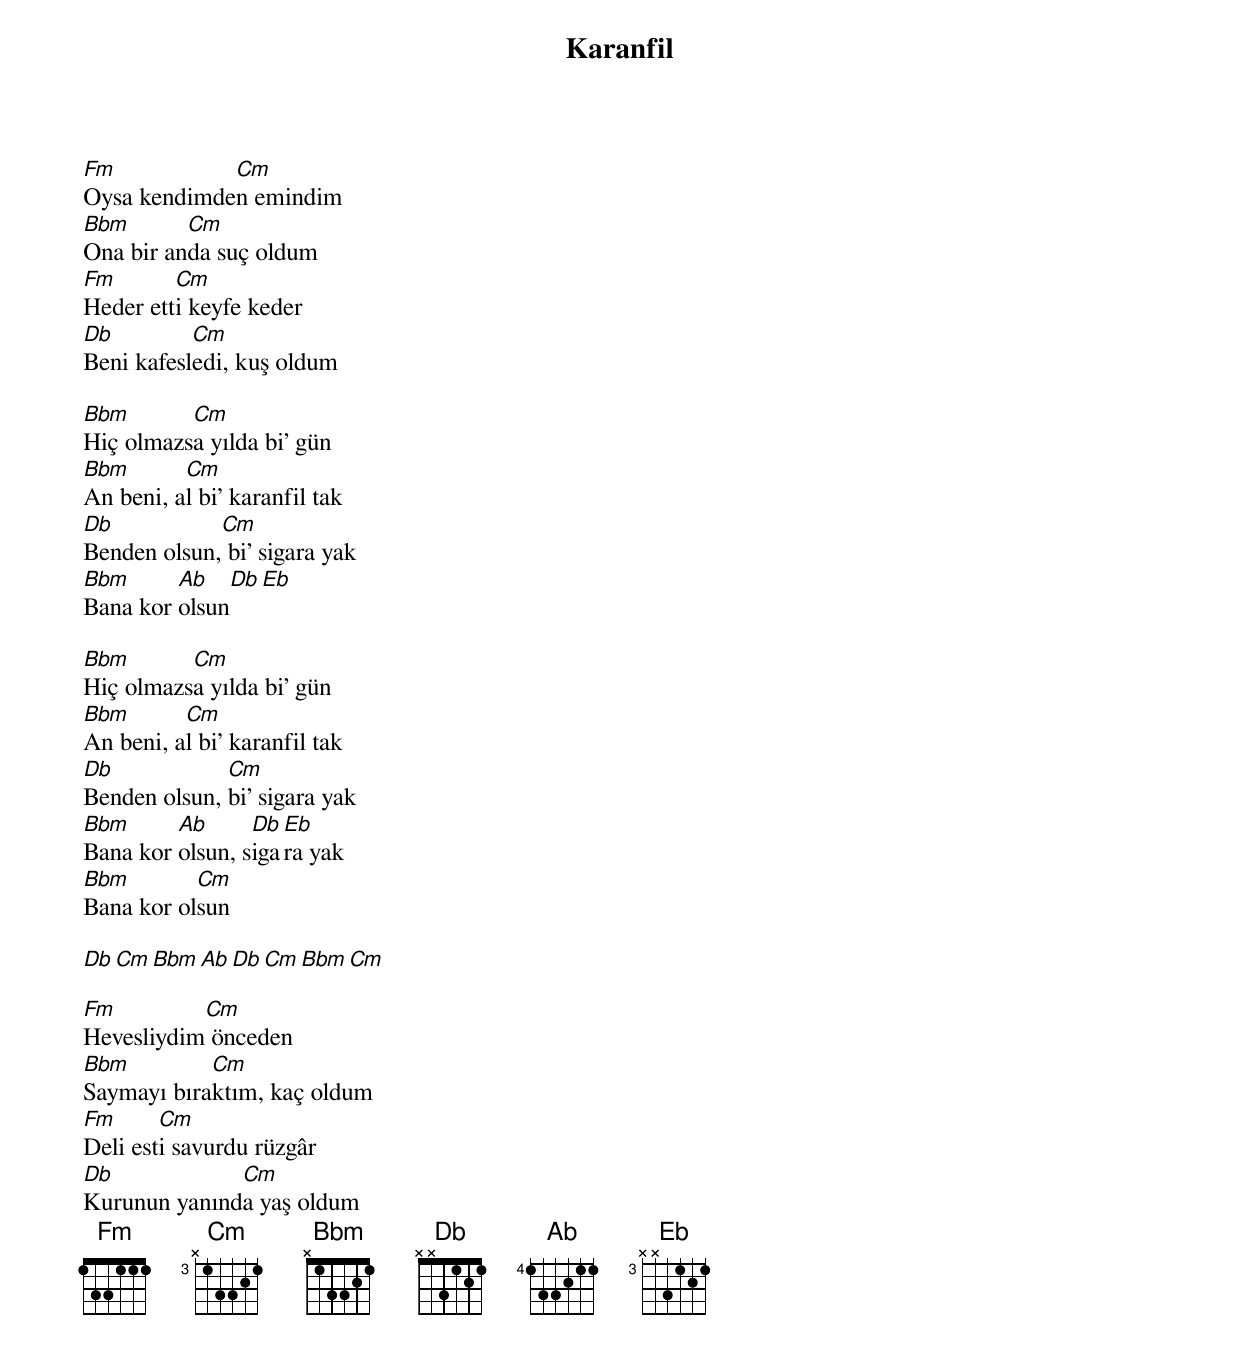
{title: Karanfil}
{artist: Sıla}

Fm           Cm
Oysa kendimden emindim
Bbm       Cm
Ona bir anda suç oldum
Fm       Cm
Heder etti keyfe keder
Db         Cm
Beni kafesledi, kuş oldum

Bbm       Cm
Hiç olmazsa yılda bi' gün
Bbm       Cm
An beni, al bi' karanfil tak
Db           Cm
Benden olsun, bi' sigara yak
Bbm      Ab   Db  Eb
Bana kor olsun

Bbm       Cm
Hiç olmazsa yılda bi' gün
Bbm       Cm
An beni, al bi' karanfil tak
Db            Cm
Benden olsun, bi' sigara yak
Bbm      Ab      Db Eb
Bana kor olsun, sigara yak
Bbm        Cm
Bana kor olsun

Db Cm Bbm Ab Db Cm Bbm Cm

Fm         Cm
Hevesliydim önceden
Bbm         Cm
Saymayı bıraktım, kaç oldum
Fm      Cm
Deli esti savurdu rüzgâr
Db            Cm
Kurunun yanında yaş oldum
